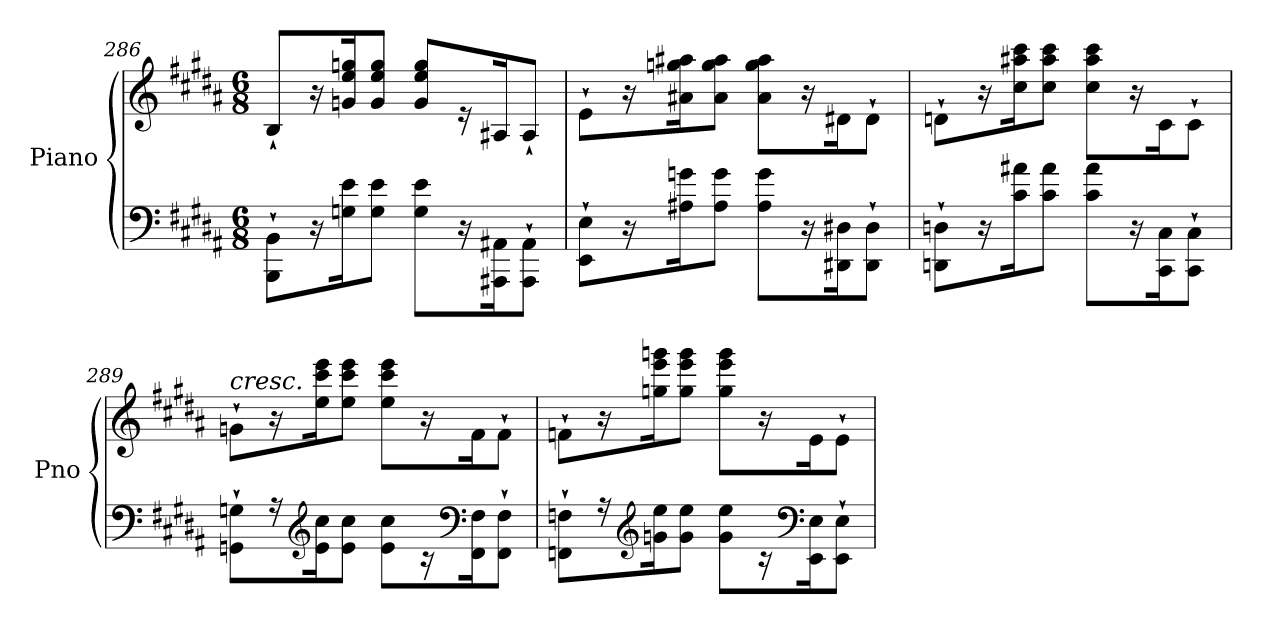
**kern	**kern
*part1	*part1
*staff2	*staff1
*I"Piano	*
*I'Pno	*
*clefF4	*clefG2
*k[f#c#g#d#a#]	*k[f#c#g#d#a#]
*M6/8	*M6/8
=286	=286
8BBB\` 8BB\`L	8B`/L
16r	16r
16Gn\ 16e\K	16gn/ 16ee/ 16ggn/K
8G\ 8e\J	8g/ 8ee/ 8gg/J
8G\ 8e\L	8g/ 8ee/ 8gg/L
16r	16r
16AAA#X\ 16AA#X\K	16A#X/K
8AAA#\` 8AA#\`J	8A#`/J
=287	=287
8EE\` 8E\`L	8e`\L
16r	16r
16A#X\ 16gn\K	16a#X\ 16ggn\ 16aa#X\K
8A#\ 8g\J	8a#\ 8gg\ 8aa#\J
8A#\ 8g\L	8a#\ 8gg\ 8aa#\L
16r	16r
16DD#X\ 16D#X\K	16d#X\K
8DD#\` 8D#\`J	8d#`\J
=288	=288
8DDn\` 8Dn\`L	8dn`\L
16r	16r
16c#\ 16a#X\K	16cc#\ 16aa#X\ 16ccc#\K
8c#\ 8a#\J	8cc#\ 8aa#\ 8ccc#\J
8c#\ 8a#\L	8cc#\ 8aa#\ 8ccc#\L
16r	16r
16CC#\ 16C#\K	16c#\K
8CC#\` 8C#\`J	8c#`\J
!!LO:LB:g=z
=289	=289
!	!LO:TX:a:i:t=cresc.
8GGn\` 8Gn\`L	8gn`\L
16r	16r
*clefG2	*
16e\ 16cc#\K	16ee\ 16ccc#\ 16eee\K
8e\ 8cc#\J	8ee\ 8ccc#\ 8eee\J
8e\ 8cc#\L	8ee\ 8ccc#\ 8eee\L
16r	16r
*clefF4	*
16FF#\ 16F#\K	16f#\K
8FF#\` 8F#\`J	8f#`\J
=290	=290
8FFn\` 8Fn\`L	8fn`\L
16r	16r
*clefG2	*
16gn\ 16ee\K	16ggn\ 16eee\ 16gggn\K
8g\ 8ee\J	8gg\ 8eee\ 8ggg\J
8g\ 8ee\L	8gg\ 8eee\ 8ggg\L
16r	16r
*clefF4	*
16EE\ 16E\K	16e\K
8EE\` 8E\`J	8e`\J
=	=
*-	*-
